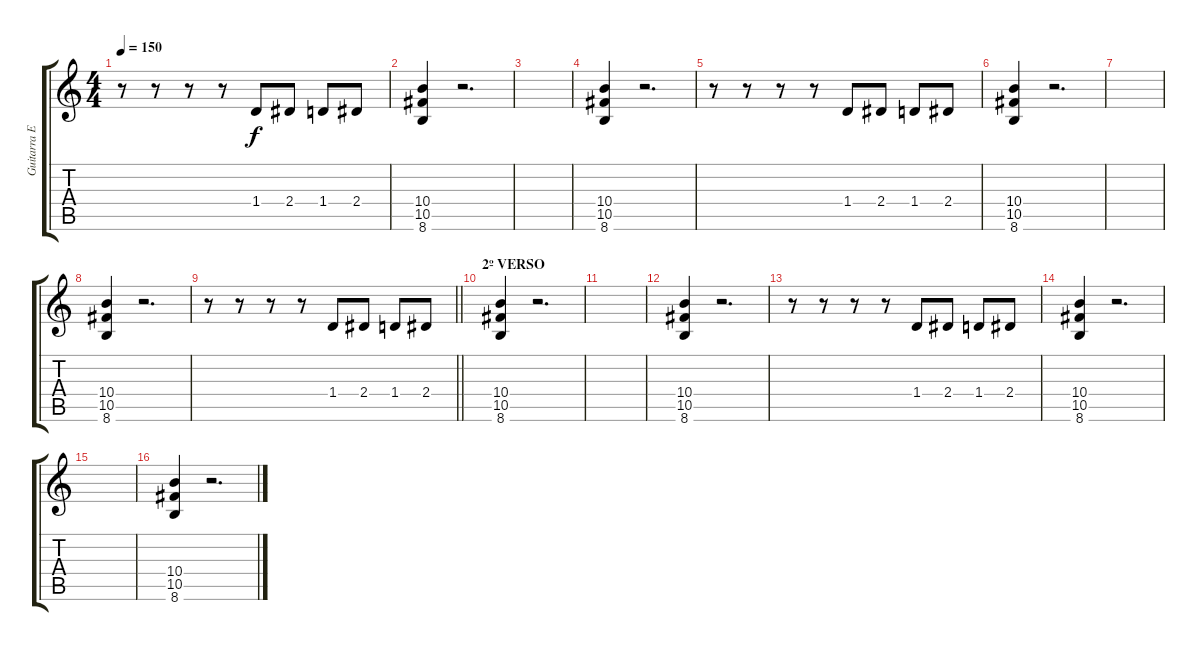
\track ("Guitarra Eléctrica" "Guitarra E") {instrument overdrivenguitar}
\staff {score tabs}
\tuning (Eb4 Bb3 Gb3 Db3 Ab2 Eb2) {hide}
\ts (4 4)
\tempo 150
\clef g2
\ks c
r.8{dy f} r.8 r.8 r.8 1.4.8 2.4.8 1.4.8 2.4.8 |
(10.4 10.5 8.6).4 r.2{d} |
|
(10.4 10.5 8.6).4 r.2{d} |
r.8 r.8 r.8 r.8 1.4.8 2.4.8 1.4.8 2.4.8 |
(10.4 10.5 8.6).4 r.2{d} |
|
(10.4 10.5 8.6).4 r.2{d} |
\barLineRight lightlight
r.8 r.8 r.8 r.8 1.4.8 2.4.8 1.4.8 2.4.8 |
\section ("" "2º VERSO")
(10.4 10.5 8.6).4 r.2{d} |
|
(10.4 10.5 8.6).4 r.2{d} |
r.8 r.8 r.8 r.8 1.4.8 2.4.8 1.4.8 2.4.8 |
(10.4 10.5 8.6).4 r.2{d} |
|
(10.4 10.5 8.6).4 r.2{d}
